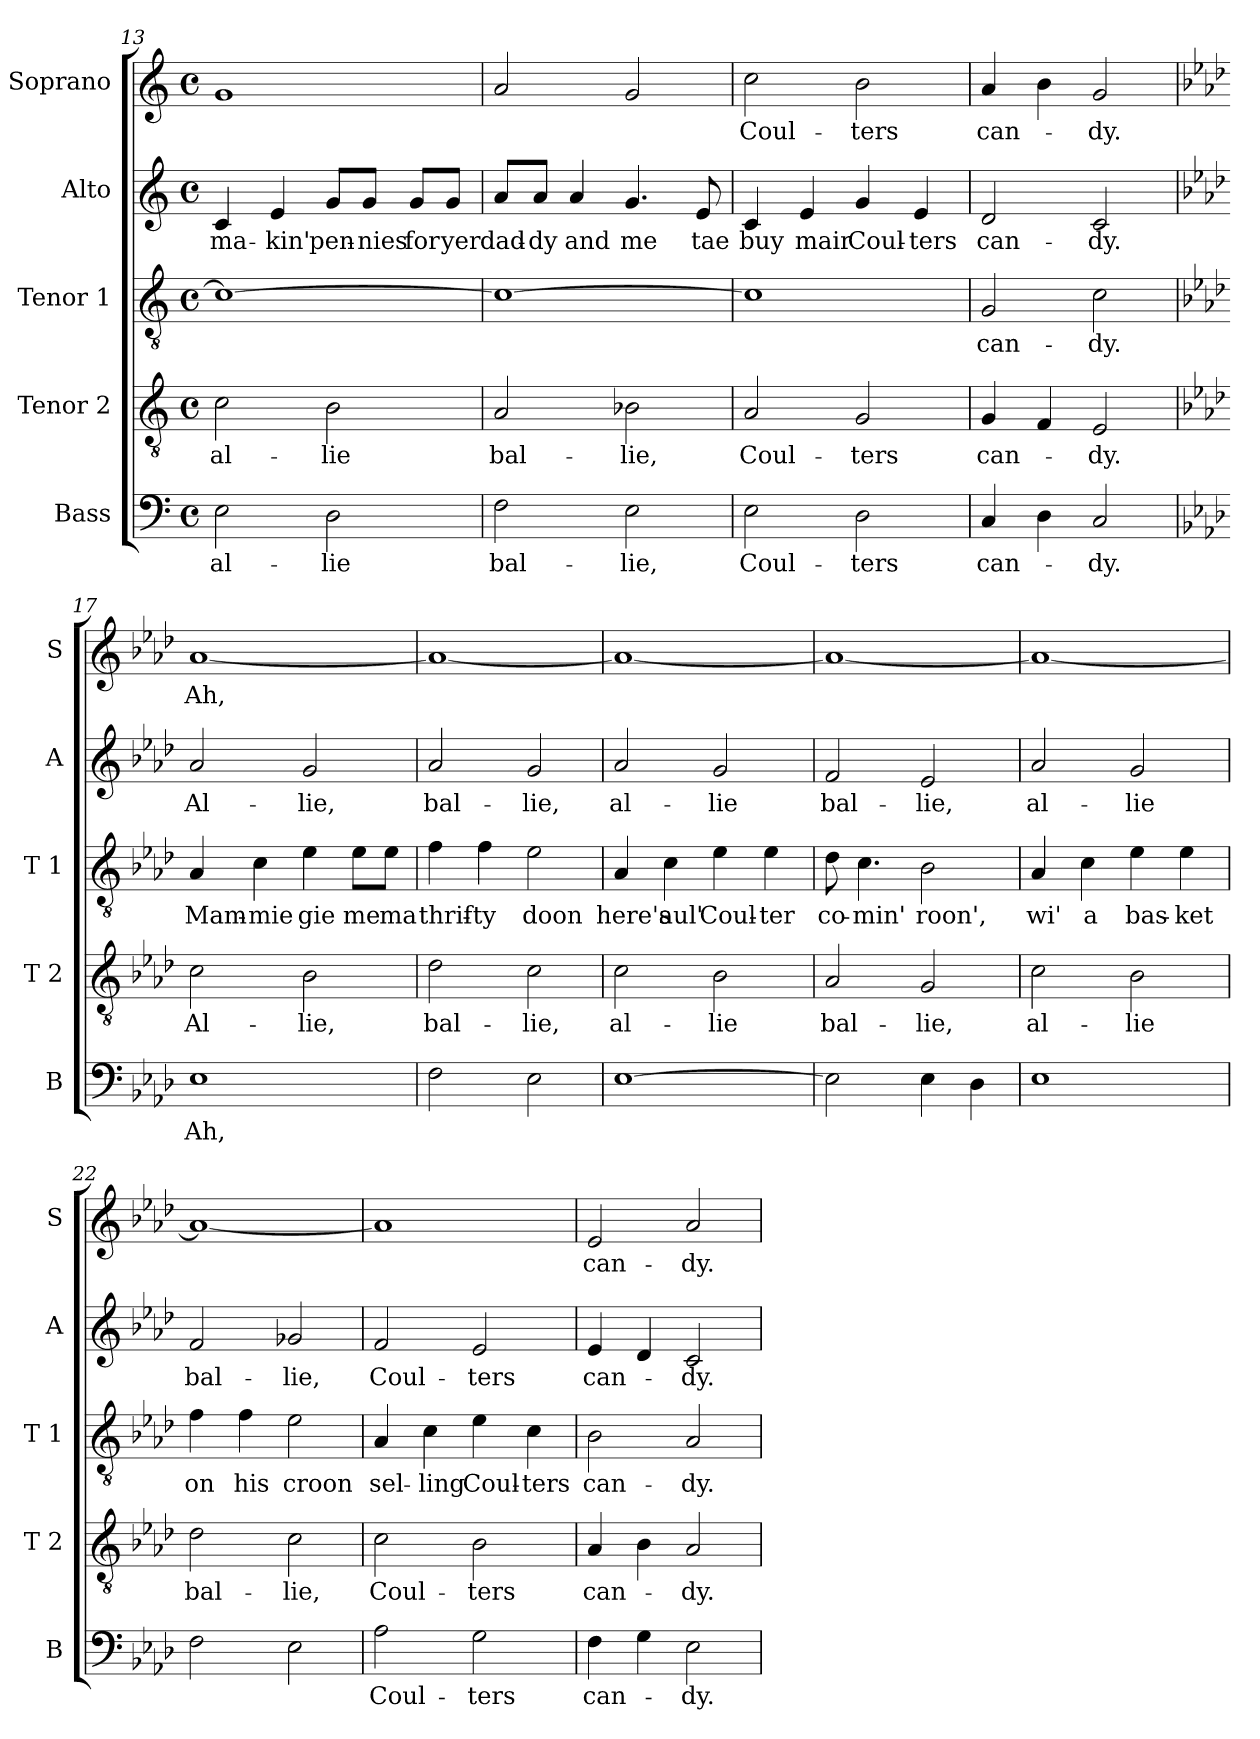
**kern	**text	**kern	**text	**kern	**text	**kern	**text	**kern	**text
*part5	*part5	*part4	*part4	*part3	*part3	*part2	*part2	*part1	*part1
*staff5	*staff5	*staff4	*staff4	*staff3	*staff3	*staff2	*staff2	*staff1	*staff1
*I"Bass	*	*I"Tenor 2	*	*I"Tenor 1	*	*I"Alto	*	*I"Soprano	*
*I'B	*	*I'T 2	*	*I'T 1	*	*I'A	*	*I'S	*
!!LO:PB:g=z
*clefF4	*	*clefGv2	*	*clefGv2	*	*clefG2	*	*clefG2	*
*k[]	*	*k[]	*	*k[]	*	*k[]	*	*k[]	*
*C:	*	*C:	*	*C:	*	*C:	*	*C:	*
*M4/4	*	*M4/4	*	*M4/4	*	*M4/4	*	*M4/4	*
*met(c)	*	*met(c)	*	*met(c)	*	*met(c)	*	*met(c)	*
=13	=13	=13	=13	=13	=13	=13	=13	=13	=13
!	!LO:LY:b	!	!LO:LY:b	!	!	!	!LO:LY:b	!	!
2E\	al-	2c\	al-	1c_	.	4c/	ma-	1g	.
!	!	!	!	!	!	!	!LO:LY:b	!	!
.	.	.	.	.	.	4e/	-kin'	.	.
!	!LO:LY:b	!	!LO:LY:b	!	!	!	!LO:LY:b	!	!
2D\	-lie	2B\	-lie	.	.	8g/L	pen-	.	.
!	!	!	!	!	!	!	!LO:LY:b	!	!
.	.	.	.	.	.	8g/J	-nies	.	.
!	!	!	!	!	!	!	!LO:LY:b	!	!
.	.	.	.	.	.	8g/L	for	.	.
!	!	!	!	!	!	!	!LO:LY:b	!	!
.	.	.	.	.	.	8g/J	yer	.	.
=14	=14	=14	=14	=14	=14	=14	=14	=14	=14
!	!LO:LY:b	!	!LO:LY:b	!	!	!	!LO:LY:b	!	!
2F\	bal-	2A/	bal-	1c_	.	8a/L	dad-	2a/	.
!	!	!	!	!	!	!	!LO:LY:b	!	!
.	.	.	.	.	.	8a/J	-dy	.	.
!	!	!	!	!	!	!	!LO:LY:b	!	!
.	.	.	.	.	.	4a/	and	.	.
!	!LO:LY:b	!	!LO:LY:b	!	!	!	!LO:LY:b	!	!
2E\	-lie,	2B-X\	-lie,	.	.	4.g/	me	2g/	.
!	!	!	!	!	!	!	!LO:LY:b	!	!
.	.	.	.	.	.	8e/	tae	.	.
=15	=15	=15	=15	=15	=15	=15	=15	=15	=15
!	!LO:LY:b	!	!LO:LY:b	!	!	!	!LO:LY:b	!	!LO:LY:b
2E\	Coul-	2A/	Coul-	1c]	.	4c/	buy	2cc\	Coul-
!	!	!	!	!	!	!	!LO:LY:b	!	!
.	.	.	.	.	.	4e/	mair	.	.
!	!LO:LY:b	!	!LO:LY:b	!	!	!	!LO:LY:b	!	!LO:LY:b
2D\	-ters	2G/	-ters	.	.	4g/	Coul-	2b\	-ters
!	!	!	!	!	!	!	!LO:LY:b	!	!
.	.	.	.	.	.	4e/	-ters	.	.
=16	=16	=16	=16	=16	=16	=16	=16	=16	=16
!	!LO:LY:b	!	!LO:LY:b	!	!LO:LY:b	!	!LO:LY:b	!	!LO:LY:b
4C/	can-	4G/	can-	2G/	can-	2d/	can-	4a/	can-
4D\	.	4F/	.	.	.	.	.	4b\	.
!	!LO:LY:b	!	!LO:LY:b	!	!LO:LY:b	!	!LO:LY:b	!	!LO:LY:b
2C/	-dy.	2E/	-dy.	2c\	-dy.	2c/	-dy.	2g/	-dy.
!!LO:LB:g=z
=17	=17	=17	=17	=17	=17	=17	=17	=17	=17
*k[b-e-a-d-]	*	*k[b-e-a-d-]	*	*k[b-e-a-d-]	*	*k[b-e-a-d-]	*	*k[b-e-a-d-]	*
*A-:	*	*A-:	*	*A-:	*	*A-:	*	*A-:	*
!	!LO:LY:b	!	!LO:LY:b	!	!LO:LY:b	!	!LO:LY:b	!	!LO:LY:b
1E-	Ah,	2c\	Al-	4A-/	Mam-	2a-/	Al-	[1a-	Ah,
!	!	!	!	!	!LO:LY:b	!	!	!	!
.	.	.	.	4c\	-mie	.	.	.	.
!	!	!	!LO:LY:b	!	!LO:LY:b	!	!LO:LY:b	!	!
.	.	2B-\	-lie,	4e-\	gie	2g/	-lie,	.	.
!	!	!	!	!	!LO:LY:b	!	!	!	!
.	.	.	.	8e-\L	me	.	.	.	.
!	!	!	!	!	!LO:LY:b	!	!	!	!
.	.	.	.	8e-\J	ma	.	.	.	.
=18	=18	=18	=18	=18	=18	=18	=18	=18	=18
!	!	!	!LO:LY:b	!	!LO:LY:b	!	!LO:LY:b	!	!
2F\	.	2d-\	bal-	4f\	thrif-	2a-/	bal-	1a-_	.
!	!	!	!	!	!LO:LY:b	!	!	!	!
.	.	.	.	4f\	-ty	.	.	.	.
!	!	!	!LO:LY:b	!	!LO:LY:b	!	!LO:LY:b	!	!
2E-\	.	2c\	-lie,	2e-\	doon	2g/	-lie,	.	.
=19	=19	=19	=19	=19	=19	=19	=19	=19	=19
!	!	!	!LO:LY:b	!	!LO:LY:b	!	!LO:LY:b	!	!
[1E-	.	2c\	al-	4A-/	here's	2a-/	al-	1a-_	.
!	!	!	!	!	!LO:LY:b	!	!	!	!
.	.	.	.	4c\	aul'	.	.	.	.
!	!	!	!LO:LY:b	!	!LO:LY:b	!	!LO:LY:b	!	!
.	.	2B-\	-lie	4e-\	Coul-	2g/	-lie	.	.
!	!	!	!	!	!LO:LY:b	!	!	!	!
.	.	.	.	4e-\	-ter	.	.	.	.
=20	=20	=20	=20	=20	=20	=20	=20	=20	=20
!	!	!	!LO:LY:b	!	!LO:LY:b	!	!LO:LY:b	!	!
2E-\]	.	2A-/	bal-	8d-\	co-	2f/	bal-	1a-_	.
!	!	!	!	!	!LO:LY:b	!	!	!	!
.	.	.	.	4.c\	-min'	.	.	.	.
!	!	!	!LO:LY:b	!	!LO:LY:b	!	!LO:LY:b	!	!
4E-\	.	2G/	-lie,	2B-\	roon',	2e-/	-lie,	.	.
4D-\	.	.	.	.	.	.	.	.	.
!!LO:LB:g=z
=21	=21	=21	=21	=21	=21	=21	=21	=21	=21
!	!	!	!LO:LY:b	!	!LO:LY:b	!	!LO:LY:b	!	!
1E-	.	2c\	al-	4A-/	wi'	2a-/	al-	1a-_	.
!	!	!	!	!	!LO:LY:b	!	!	!	!
.	.	.	.	4c\	a	.	.	.	.
!	!	!	!LO:LY:b	!	!LO:LY:b	!	!LO:LY:b	!	!
.	.	2B-\	-lie	4e-\	bas-	2g/	-lie	.	.
!	!	!	!	!	!LO:LY:b	!	!	!	!
.	.	.	.	4e-\	-ket	.	.	.	.
=22	=22	=22	=22	=22	=22	=22	=22	=22	=22
!	!	!	!LO:LY:b	!	!LO:LY:b	!	!LO:LY:b	!	!
2F\	.	2d-\	bal-	4f\	on	2f/	bal-	1a-_	.
!	!	!	!	!	!LO:LY:b	!	!	!	!
.	.	.	.	4f\	his	.	.	.	.
!	!	!	!LO:LY:b	!	!LO:LY:b	!	!LO:LY:b	!	!
2E-\	.	2c\	-lie,	2e-\	croon	2g-X/	-lie,	.	.
=23	=23	=23	=23	=23	=23	=23	=23	=23	=23
!	!LO:LY:b	!	!LO:LY:b	!	!LO:LY:b	!	!LO:LY:b	!	!
2A-\	Coul-	2c\	Coul-	4A-/	sel-	2f/	Coul-	1a-]	.
!	!	!	!	!	!LO:LY:b	!	!	!	!
.	.	.	.	4c\	-ling	.	.	.	.
!	!LO:LY:b	!	!LO:LY:b	!	!LO:LY:b	!	!LO:LY:b	!	!
2G\	-ters	2B-\	-ters	4e-\	Coul-	2e-/	-ters	.	.
!	!	!	!	!	!LO:LY:b	!	!	!	!
.	.	.	.	4c\	-ters	.	.	.	.
=24	=24	=24	=24	=24	=24	=24	=24	=24	=24
!	!LO:LY:b	!	!LO:LY:b	!	!LO:LY:b	!	!LO:LY:b	!	!LO:LY:b
4F\	can-	4A-/	can-	2B-\	can-	4e-/	can-	2e-/	can-
4G\	.	4B-\	.	.	.	4d-/	.	.	.
!	!LO:LY:b	!	!LO:LY:b	!	!LO:LY:b	!	!LO:LY:b	!	!LO:LY:b
2E-\	-dy.	2A-/	-dy.	2A-/	-dy.	2c/	-dy.	2a-/	-dy.
=	=	=	=	=	=	=	=	=	=
*-	*-	*-	*-	*-	*-	*-	*-	*-	*-
